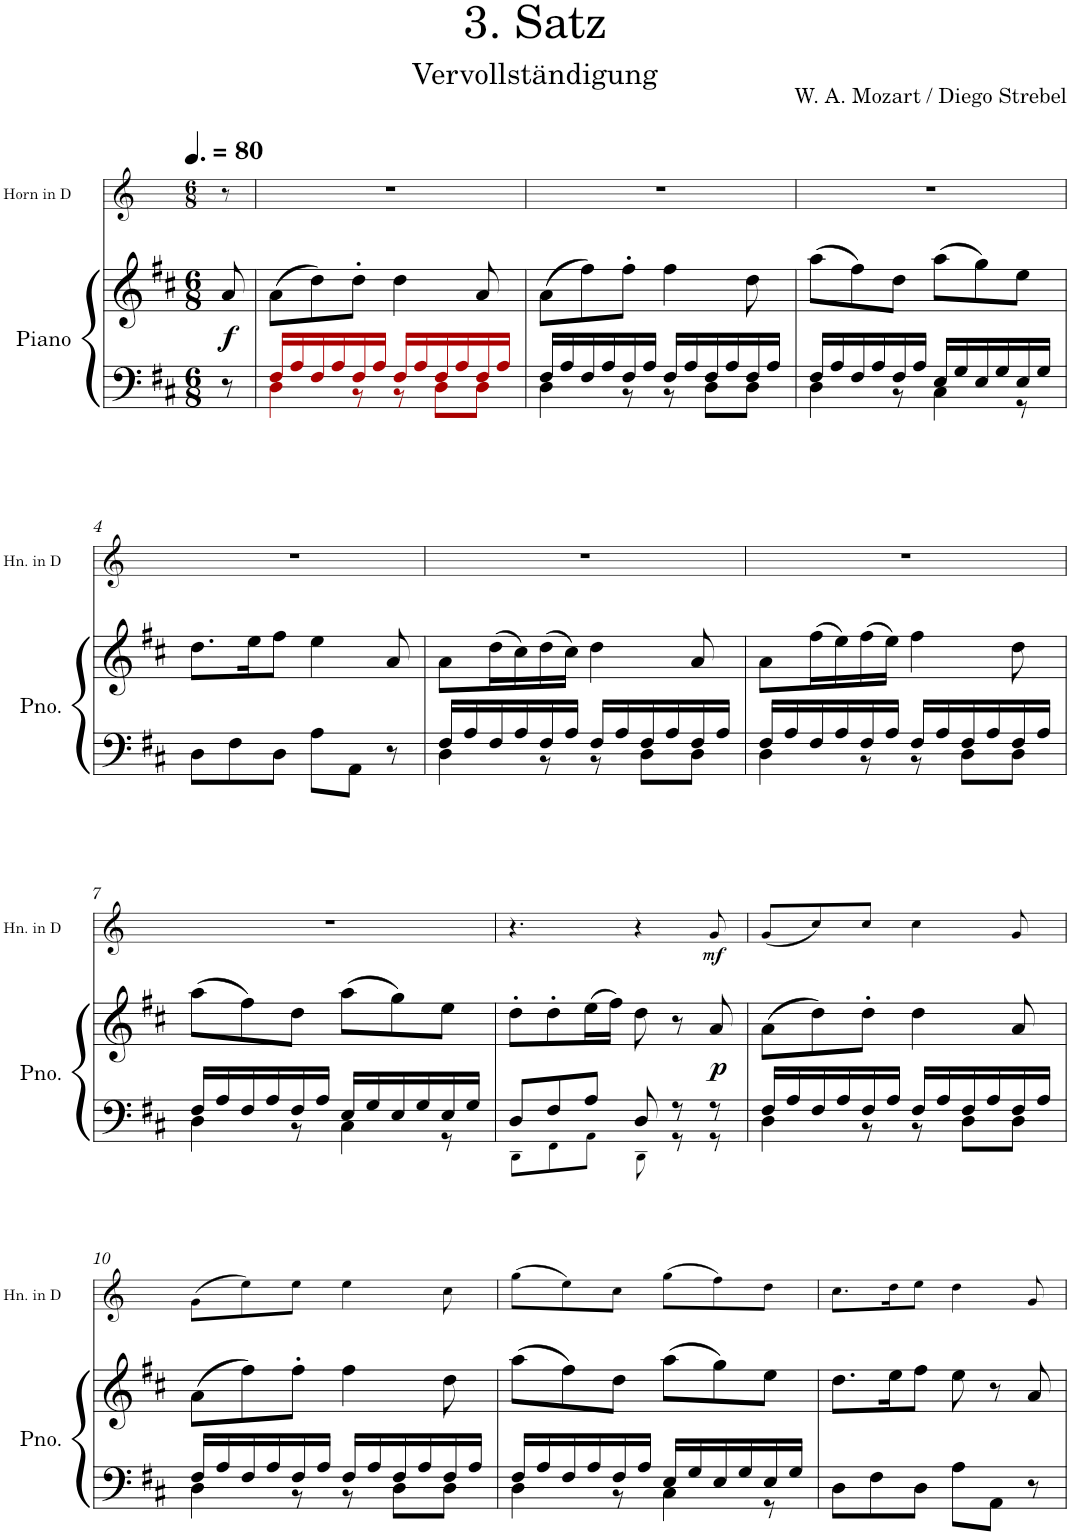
**kern	**kern	**dynam	**kern	**dynam
*part2	*part2	*part2	*part1	*part1
*staff3	*staff2	*staff2/3	*staff1	*staff1
*I"Piano	*	*	*I"Horn in D	*
*I'Pno.	*	*	*I'Hn. in D	*
*	*	*	*stria5	*
*clefF4	*clefG2	*	*clefG2	*
*	*	*	*Trd5c10	*
*k[f#c#]	*k[f#c#]	*	*k[]	*
*M6/8	*M6/8	*	*M6/8	*
*MM120	*MM120	*	*MM120	*
=	=	=	=	=
!	!	!LO:DY:b	!	!
8r	8a/	f	8r	.
=1	=1	=1	=1	=1
*^	*	*	*	*
16F#i/LL	4Di\	(8a\L	.	2.r	.
16Ai/	.	.	.	.	.
16F#i/	.	8dd\)	.	.	.
16Ai/	.	.	.	.	.
16F#i/	8r	8dd'\J	.	.	.
16Ai/JJ	.	.	.	.	.
16F#i/LL	8r	4dd\	.	.	.
16Ai/	.	.	.	.	.
16F#i/	8Di\L	.	.	.	.
16Ai/	.	.	.	.	.
16F#i/	8Di\J	8a/	.	.	.
16Ai/JJ	.	.	.	.	.
=2	=2	=2	=2	=2	=2
16F#/LL	4D\	(8a\L	.	2.r	.
16A/	.	.	.	.	.
16F#/	.	8ff#\)	.	.	.
16A/	.	.	.	.	.
16F#/	8r	8ff#'\J	.	.	.
16A/JJ	.	.	.	.	.
16F#/LL	8r	4ff#\	.	.	.
16A/	.	.	.	.	.
16F#/	8D\L	.	.	.	.
16A/	.	.	.	.	.
16F#/	8D\J	8dd\	.	.	.
16A/JJ	.	.	.	.	.
=3	=3	=3	=3	=3	=3
16F#/LL	4D\	(8aa\L	.	2.r	.
16A/	.	.	.	.	.
16F#/	.	8ff#\)	.	.	.
16A/	.	.	.	.	.
16F#/	8r	8dd\J	.	.	.
16A/JJ	.	.	.	.	.
16E/LL	4C#\	(8aa\L	.	.	.
16G/	.	.	.	.	.
16E/	.	8gg\)	.	.	.
16G/	.	.	.	.	.
16E/	8r	8ee\J	.	.	.
16G/JJ	.	.	.	.	.
*v	*v	*	*	*	*
!!LO:LB:g=z
=4	=4	=4	=4	=4
8D\L	8.dd\L	.	2.r	.
8F#\	.	.	.	.
.	16ee\K	.	.	.
8D\J	8ff#\J	.	.	.
8A\L	4ee\	.	.	.
8AA\J	.	.	.	.
8r	8a/	.	.	.
=5	=5	=5	=5	=5
*^	*	*	*	*
16F#/LL	4D\	8a\L	.	2.r	.
16A/	.	.	.	.	.
16F#/	.	(16dd\L	.	.	.
16A/	.	16cc#\)	.	.	.
16F#/	8r	(16dd\	.	.	.
16A/JJ	.	16cc#\JJ)	.	.	.
16F#/LL	8r	4dd\	.	.	.
16A/	.	.	.	.	.
16F#/	8D\L	.	.	.	.
16A/	.	.	.	.	.
16F#/	8D\J	8a/	.	.	.
16A/JJ	.	.	.	.	.
=6	=6	=6	=6	=6	=6
16F#/LL	4D\	8a\L	.	2.r	.
16A/	.	.	.	.	.
16F#/	.	(16ff#\L	.	.	.
16A/	.	16ee\)	.	.	.
16F#/	8r	(16ff#\	.	.	.
16A/JJ	.	16ee\JJ)	.	.	.
16F#/LL	8r	4ff#\	.	.	.
16A/	.	.	.	.	.
16F#/	8D\L	.	.	.	.
16A/	.	.	.	.	.
16F#/	8D\J	8dd\	.	.	.
16A/JJ	.	.	.	.	.
!!LO:LB:g=z
=7	=7	=7	=7	=7	=7
16F#/LL	4D\	(8aa\L	.	2.r	.
16A/	.	.	.	.	.
16F#/	.	8ff#\)	.	.	.
16A/	.	.	.	.	.
16F#/	8r	8dd\J	.	.	.
16A/JJ	.	.	.	.	.
16E/LL	4C#\	(8aa\L	.	.	.
16G/	.	.	.	.	.
16E/	.	8gg\)	.	.	.
16G/	.	.	.	.	.
16E/	8r	8ee\J	.	.	.
16G/JJ	.	.	.	.	.
=8	=8	=8	=8	=8	=8
8D/L	8DD!\L	8dd'\L	.	4.r	.
8F#/	8FF#!\	8dd'\	.	.	.
8A/J	8AA!\J	(16ee\L	.	.	.
.	.	16ff#\JJ)	.	.	.
8D/	8DD!\	8dd\	.	4r	.
8r	8r	8r	.	.	.
!	!	!	!LO:DY:b	!	!LO:DY:b
8r	8r	8a/	p	8g/	mf
=9	=9	=9	=9	=9	=9
16F#/LL	4D\	(8a\L	.	(8g/L	.
16A/	.	.	.	.	.
16F#/	.	8dd\)	.	8cc/)	.
16A/	.	.	.	.	.
16F#/	8r	8dd'\J	.	8cc/J	.
16A/JJ	.	.	.	.	.
16F#/LL	8r	4dd\	.	4cc\	.
16A/	.	.	.	.	.
16F#/	8D\L	.	.	.	.
16A/	.	.	.	.	.
16F#/	8D\J	8a/	.	8g/	.
16A/JJ	.	.	.	.	.
!!LO:LB:g=z
=10	=10	=10	=10	=10	=10
16F#/LL	4D\	(8a\L	.	(8g\L	.
16A/	.	.	.	.	.
16F#/	.	8ff#\)	.	8ee\)	.
16A/	.	.	.	.	.
16F#/	8r	8ff#'\J	.	8ee\J	.
16A/JJ	.	.	.	.	.
16F#/LL	8r	4ff#\	.	4ee\	.
16A/	.	.	.	.	.
16F#/	8D\L	.	.	.	.
16A/	.	.	.	.	.
16F#/	8D\J	8dd\	.	8cc\	.
16A/JJ	.	.	.	.	.
=11	=11	=11	=11	=11	=11
16F#/LL	4D\	(8aa\L	.	(8gg\L	.
16A/	.	.	.	.	.
16F#/	.	8ff#\)	.	8ee\)	.
16A/	.	.	.	.	.
16F#/	8r	8dd\J	.	8cc\J	.
16A/JJ	.	.	.	.	.
16E/LL	4C#\	(8aa\L	.	(8gg\L	.
16G/	.	.	.	.	.
16E/	.	8gg\)	.	8ff\)	.
16G/	.	.	.	.	.
16E/	8r	8ee\J	.	8dd\J	.
16G/JJ	.	.	.	.	.
*v	*v	*	*	*	*
=12	=12	=12	=12	=12
8D\L	8.dd\L	.	8.cc\L	.
8F#\	.	.	.	.
.	16ee\K	.	16dd\K	.
8D\J	8ff#\J	.	8ee\J	.
8A\L	8ee\	.	4dd\	.
8AA\J	8r	.	.	.
8r	8a/	.	8g/	.
=	=	=	=	=
*-	*-	*-	*-	*-
